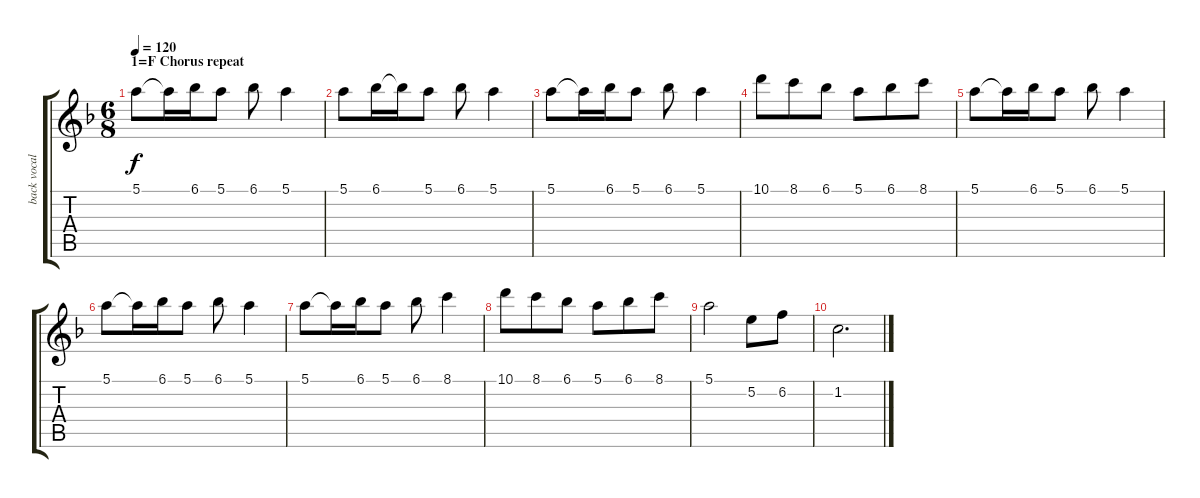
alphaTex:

\track ("back vocal" "back vocal") {instrument acousticguitarsteel}
\staff {score tabs}
\tuning (E4 B3 G3 D3 A2 E2) {hide}
\ts (6 8)
\section ("" "1=F Chorus repeat")
\tempo 120
\clef g2
\ks f
5.1.8{dy f} 5.1{t}.16 6.1.16 5.1.8 6.1.8 5.1.4 |
5.1.8 6.1.16 6.1{t}.16 5.1.8 6.1.8 5.1.4 |
5.1.8 5.1{t}.16 6.1.16 5.1.8 6.1.8 5.1.4 |
10.1.8 8.1.8 6.1.8 5.1.8 6.1.8 8.1.8 |
5.1.8 5.1{t}.16 6.1.16 5.1.8 6.1.8 5.1.4 |
5.1.8 5.1{t}.16 6.1.16 5.1.8 6.1.8 5.1.4 |
5.1.8 5.1{t}.16 6.1.16 5.1.8 6.1.8 8.1.4 |
10.1.8 8.1.8 6.1.8 5.1.8 6.1.8 8.1.8 |
5.1.2 5.2.8 6.2.8 |
1.2.2{d}
